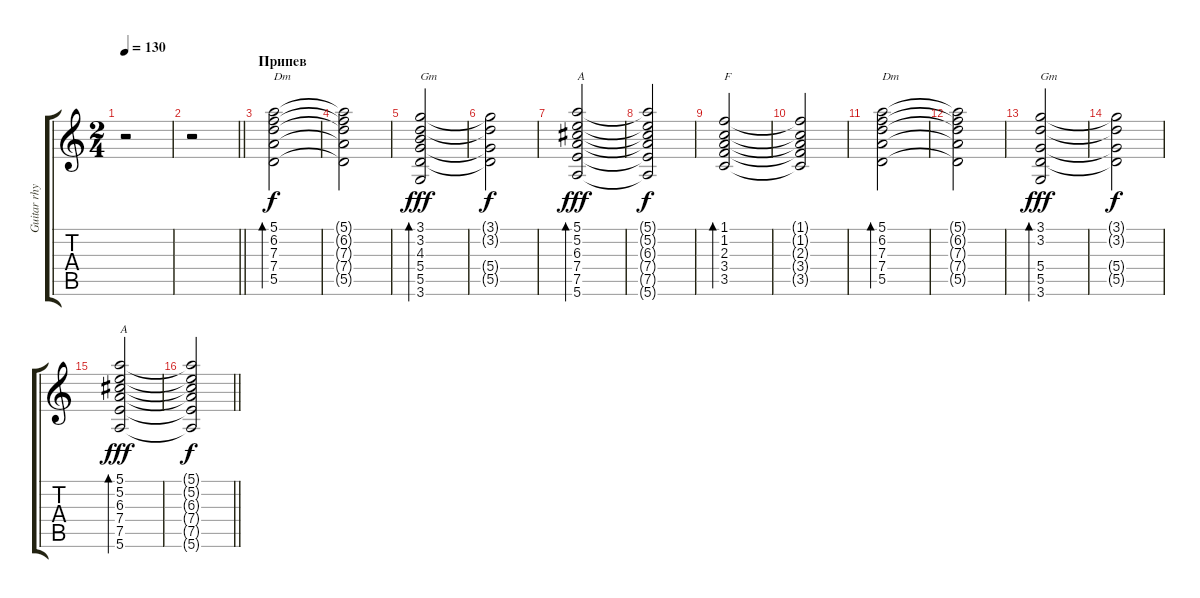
\track ("Guitar rhythm 1" "Guitar rhy") {solo instrument acousticguitarsteel}
\staff {score tabs}
\tuning (E4 B3 G3 D3 A2 E2) {hide}
\ts (2 4)
\tempo 130
\clef g2
\ks c
r.2{dy fff} |
\barLineRight lightlight
r.2 |
\section ("" "Припев")
(5.1 6.2 7.3 7.4 5.5).2{bd 120 txt "Dm" dy f} |
(5.1{t} 6.2{t} 7.3{t} 7.4{t} 5.5{t}).2 |
(3.1 3.2 4.3 5.4 5.5 3.6).2{bd 120 txt "Gm" dy fff} |
(3.1{t} 3.2{t} 5.4{t} 5.5{t}).2{dy f} |
(5.1 5.2 6.3 7.4 7.5 5.6).2{bd 120 txt "A" dy fff} |
(5.1{t} 5.2{t} 6.3{t} 7.4{t} 7.5{t} 5.6{t}).2{dy f} |
(1.1 1.2 2.3 3.4 3.5).2{bd 120 txt "F"} |
(1.1{t} 1.2{t} 2.3{t} 3.4{t} 3.5{t}).2 |
(5.1 6.2 7.3 7.4 5.5).2{bd 120 txt "Dm"} |
(5.1{t} 6.2{t} 7.3{t} 7.4{t} 5.5{t}).2 |
(3.1 3.2 5.4 5.5 3.6).2{bd 120 txt "Gm" dy fff} |
(3.1{t} 3.2{t} 5.4{t} 5.5{t}).2{dy f} |
(5.1 5.2 6.3 7.4 7.5 5.6).2{bd 120 txt "A" dy fff} |
\barLineRight lightlight
(5.1{t} 5.2{t} 6.3{t} 7.4{t} 7.5{t} 5.6{t}).2{dy f}
